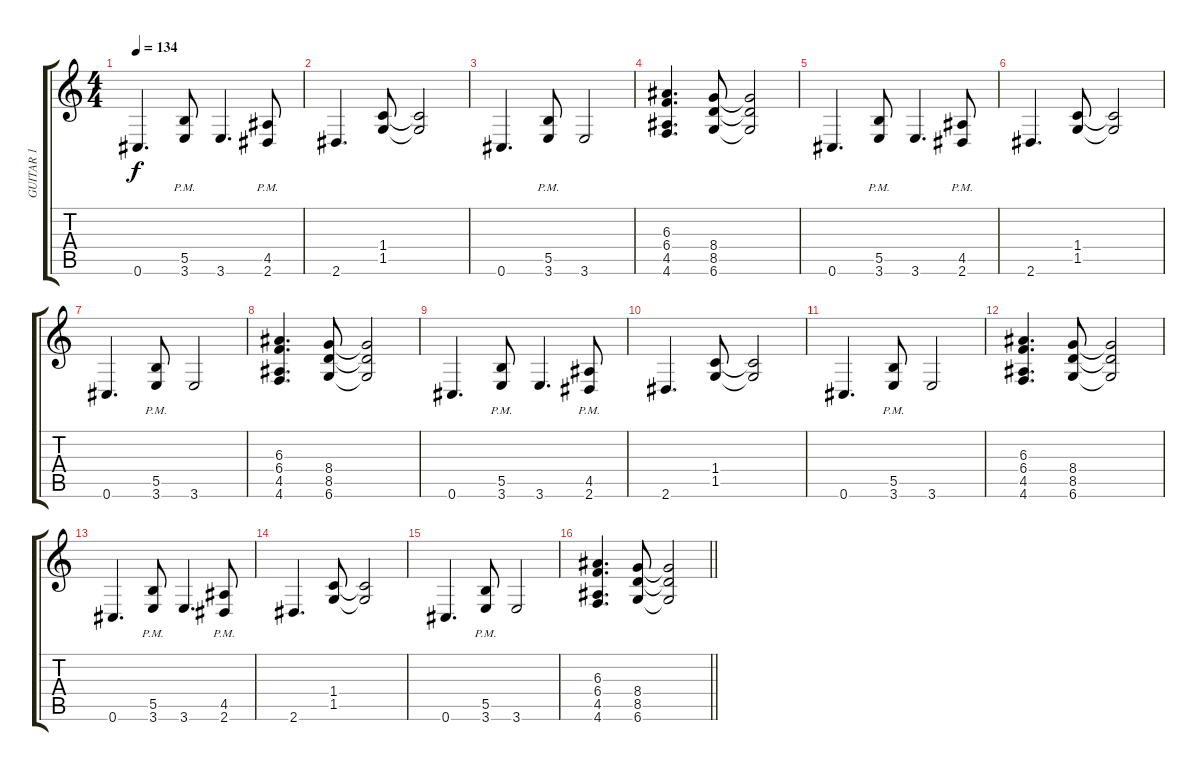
\track ("GUITAR 1" "GUITAR 1") {instrument overdrivenguitar}
\staff {score tabs}
\tuning (Db4 Ab3 E3 B2 Gb2 Db2) {hide}
\ts (4 4)
\tempo 134
\clef g2
\ks c
0.6.4{d dy f} (5.5{pm} 3.6{pm}).8 3.6.4{d} (4.5{pm} 2.6{pm}).8 |
2.6.4{d} (1.4 1.5).8 (1.4{t} 1.5{t}).2 |
0.6.4{d} (5.5{pm} 3.6{pm}).8 3.6.2 |
(6.3 6.4 4.5 4.6).4{d} (8.4 8.5 6.6).8 (8.4{t} 8.5{t} 6.6{t}).2 |
0.6.4{d} (5.5{pm} 3.6{pm}).8 3.6.4{d} (4.5{pm} 2.6{pm}).8 |
2.6.4{d} (1.4 1.5).8 (1.4{t} 1.5{t}).2 |
0.6.4{d} (5.5{pm} 3.6{pm}).8 3.6.2 |
(6.3 6.4 4.5 4.6).4{d} (8.4 8.5 6.6).8 (8.4{t} 8.5{t} 6.6{t}).2 |
0.6.4{d} (5.5{pm} 3.6{pm}).8 3.6.4{d} (4.5{pm} 2.6{pm}).8 |
2.6.4{d} (1.4 1.5).8 (1.4{t} 1.5{t}).2 |
0.6.4{d} (5.5{pm} 3.6{pm}).8 3.6.2 |
(6.3 6.4 4.5 4.6).4{d} (8.4 8.5 6.6).8 (8.4{t} 8.5{t} 6.6{t}).2 |
0.6.4{d} (5.5{pm} 3.6{pm}).8 3.6.4{d} (4.5{pm} 2.6{pm}).8 |
2.6.4{d} (1.4 1.5).8 (1.4{t} 1.5{t}).2 |
0.6.4{d} (5.5{pm} 3.6{pm}).8 3.6.2 |
\barLineRight lightlight
(6.3 6.4 4.5 4.6).4{d} (8.4 8.5 6.6).8 (8.4{t} 8.5{t} 6.6{t}).2
